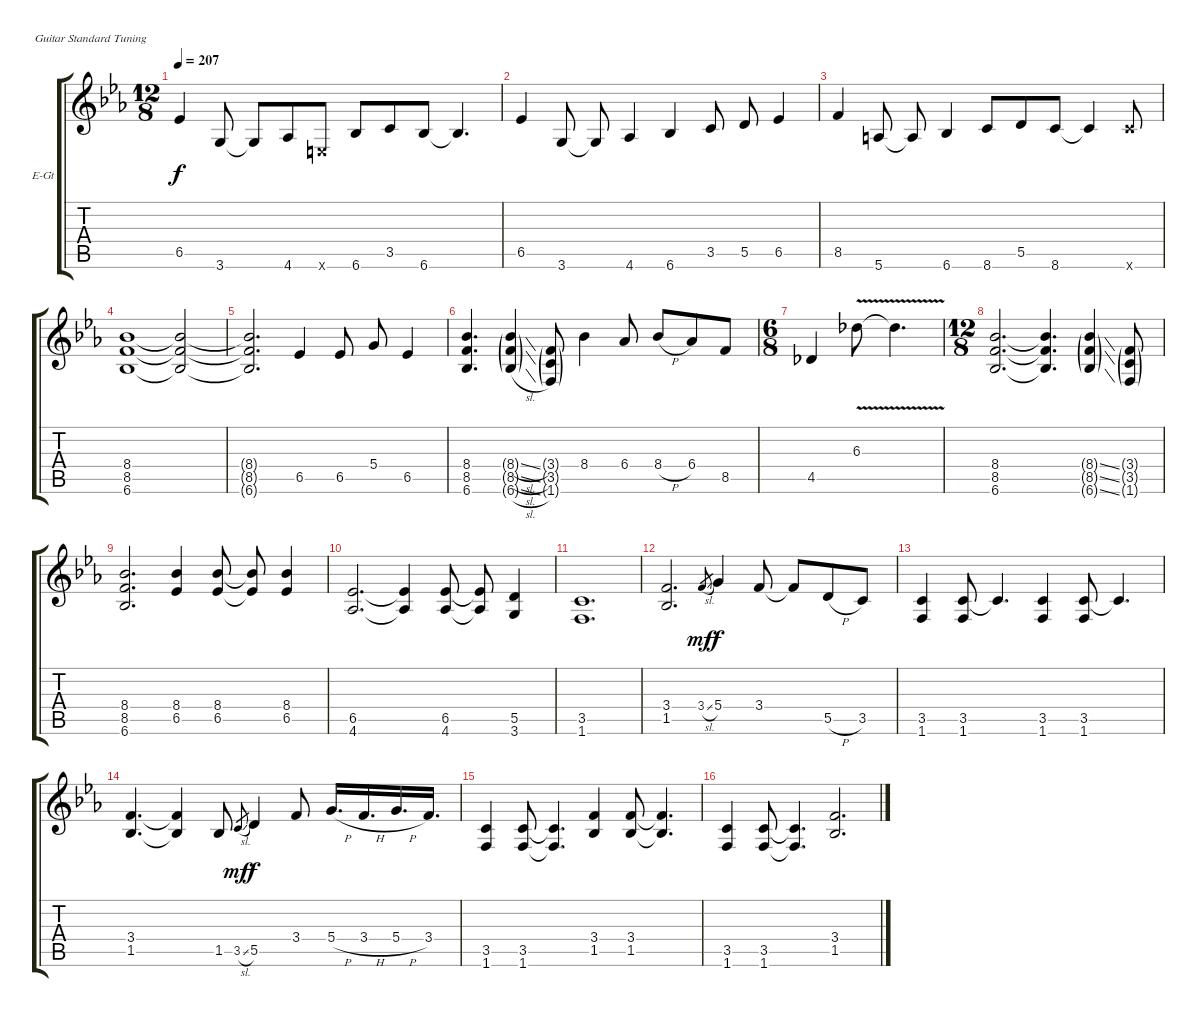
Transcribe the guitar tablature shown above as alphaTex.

\bracketExtendMode groupsimilarinstruments
\firstSystemTrackNameOrientation horizontal
\otherSystemsTrackNameOrientation horizontal
\track ("Gtr 5" "E-Gt") {instrument overdrivenguitar}
\staff {score tabs}
\tuning (E4 B3 G3 D3 A2 E2)
\ts (12 8)
\tempo 207
\clef g2
\ks eb
6.5.4{dy f} 3.6.8 3.6{t}.8 4.6.8 0.6{x}.8 6.6.8 3.5.8 6.6.8 6.6{t}.4{d} |
6.5.4 3.6.8 3.6{t}.8 4.6.4 6.6.4 3.5.8 5.5.8 6.5.4 |
8.5.4 5.6.8 5.6{t}.8 6.6.4 8.6.8 5.5.8 8.6.8 8.6{t}.4 8.6{x}.8 |
(8.4 8.5 6.6).1 (8.4{t} 8.5{t} 6.6{t}).2 |
(8.4{t} 8.5{t} 6.6{t}).2{d} 6.5.4 6.5.8 5.4.8 6.5.4 |
(8.4 8.5 6.6).4{d} (8.4{sl g} 8.5{sl g} 6.6{sl g}).4 (3.4{g} 3.5{g} 1.6{g}).8 8.4.4 6.4.8 8.4{h}.8 6.4.8 8.5.8 |
\ts (6 8)
4.5.4 6.3{v}.8 6.3{v t}.4{d} |
\ts (12 8)
(8.4 8.5 6.6).2{d} (8.4{t} 8.5{t} 6.6{t}).4{d} (8.4{ss g} 8.5{ss g} 6.6{ss g}).4 (3.4{g} 3.5{g} 1.6{g}).8 |
(8.4 8.5 6.6).2{d} (8.4 6.5).4 (8.4 6.5).8 (8.4{t} 6.5{t}).8 (8.4 6.5).4 |
(6.5 4.6).2{d} (6.5{t} 4.6{t}).4 (6.5 4.6).8 (6.5{t} 4.6{t}).8 (5.5 3.6).4 |
(3.5 1.6).1{d} |
(3.4 1.5).2{d} 3.4{sl}.8{gr dy mf} 5.4.4{dy f} 3.4.8 3.4{t}.8 5.5{h}.8 3.5.8 |
(3.5 1.6).4 (3.5 1.6).8 3.5{t}.4{d} (3.5 1.6).4 (3.5 1.6).8 3.5{t}.4{d} |
(3.4 1.5).4{d} (3.4{t} 1.5{t}).4 1.5.8 3.5{sl}.8{gr dy mf} 5.5.4{dy f} 3.4.8 5.4{h}.16{d} 3.4{h}.16{d} 5.4{h}.16{d} 3.4.16{d} |
(3.5 1.6).4 (3.5 1.6).8 (3.5{t} 1.6{t}).4{d} (3.4 1.5).4 (3.4 1.5).8 (3.4{t} 1.5{t}).4{d} |
(3.5 1.6).4 (3.5 1.6).8 (3.5{t} 1.6{t}).4{d} (3.4 1.5).2{d}
